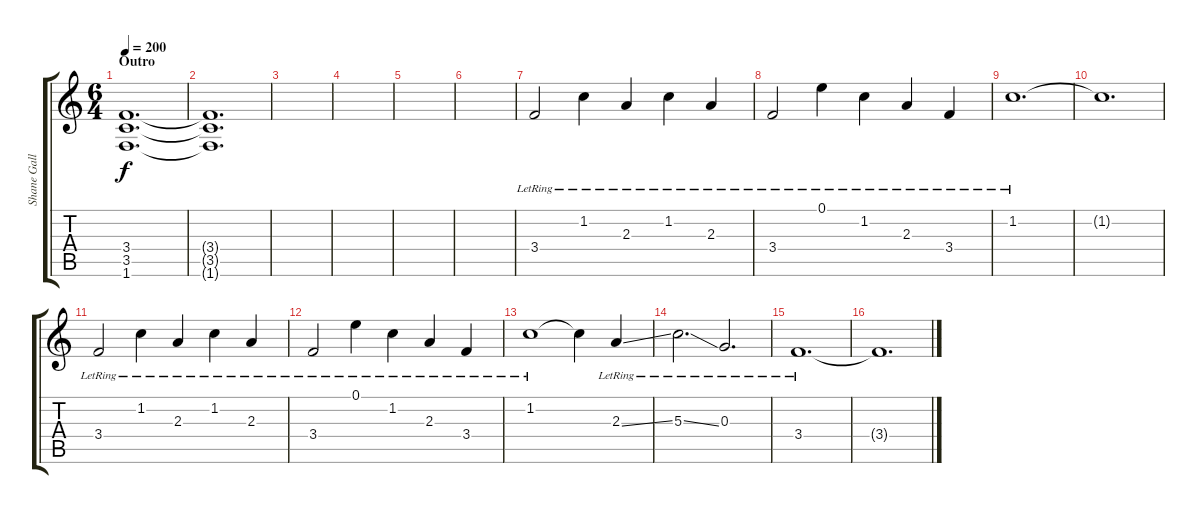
\track ("Shane Gallagher - Guitar 1" "Shane Gall") {instrument acousticguitarsteel}
\staff {score tabs}
\tuning (E4 B3 G3 D3 A2 E2) {hide}
\ts (6 4)
\section ("" "Outro")
\tempo 200
\clef g2
\ks c
(3.4 3.5 1.6).1{d dy f} |
(3.4{t} 3.5{t} 1.6{t}).1{d} |
|
|
|
|
3.4{lr}.2{balance 0 instrument electricguitarclean} 1.2{lr}.4 2.3{lr}.4 1.2{lr}.4 2.3{lr}.4 |
3.4{lr}.2 0.1{lr}.4 1.2{lr}.4 2.3{lr}.4 3.4{lr}.4 |
1.2{lr}.1{d} |
1.2{t}.1{d} |
3.4{lr}.2{balance 16 instrument electricguitarclean} 1.2{lr}.4 2.3{lr}.4 1.2{lr}.4 2.3{lr}.4 |
3.4{lr}.2 0.1{lr}.4 1.2{lr}.4 2.3{lr}.4 3.4{lr}.4 |
1.2{lr}.1 1.2{t}.4 2.3{ss lr}.4 |
5.3{ss lr}.2{d} 0.3{lr}.2{d} |
3.4{lr}.1{d} |
3.4{t}.1{d}
